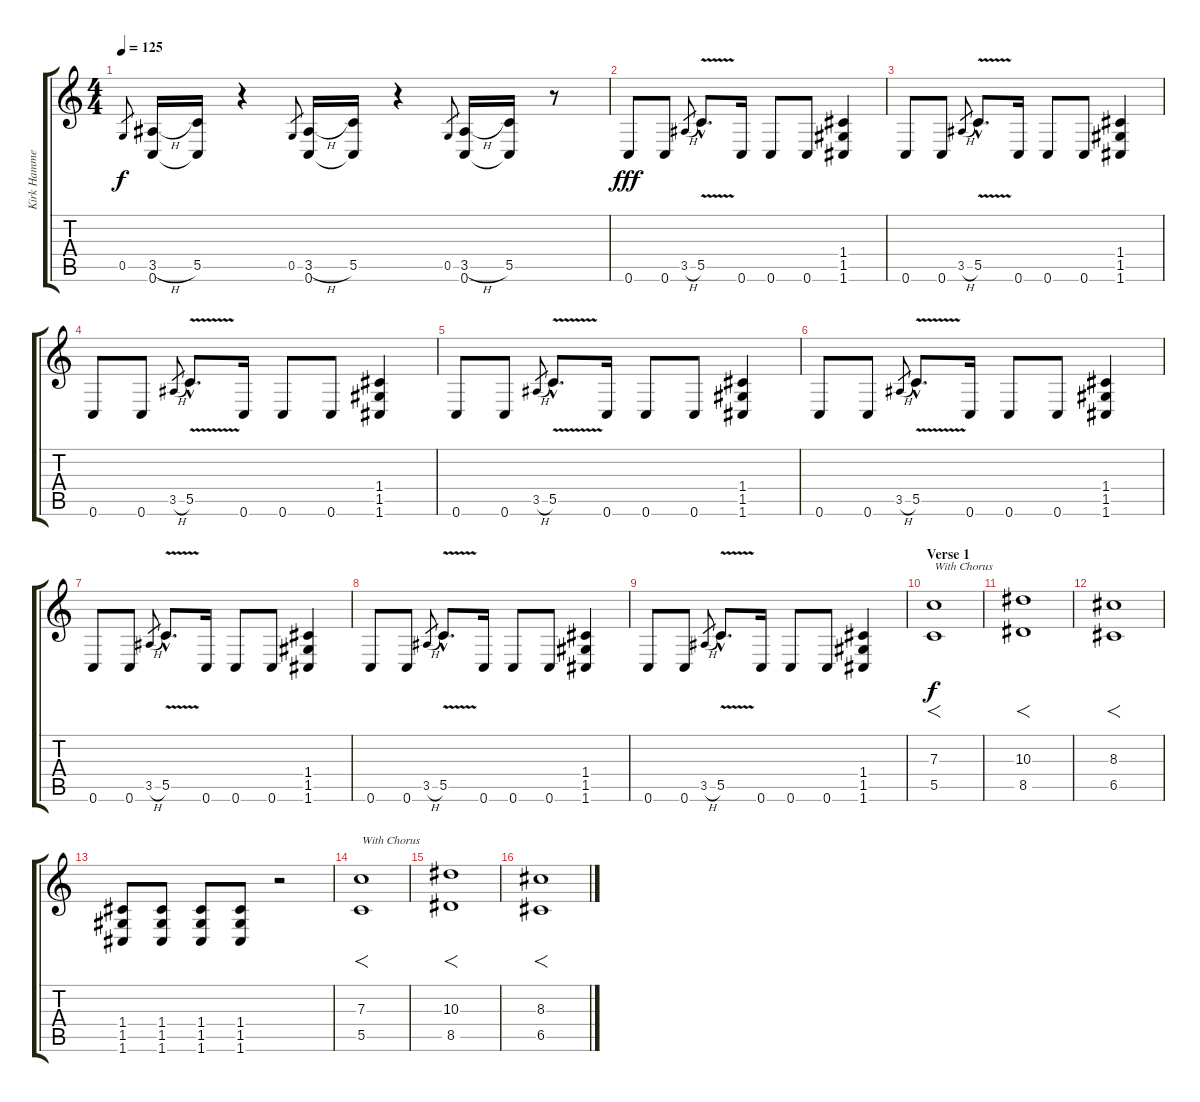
\track ("Kirk Hammet" "Kirk Hamme") {instrument distortionguitar}
\staff {score tabs}
\tuning (D4 A3 F3 C3 G2 C2) {hide}
\ts (4 4)
\tempo 125
\clef g2
\ks c
0.5.8{gr dy f} (3.5{h} 0.6).16 (5.5 0.6{t}).16 r.4 0.5.8{gr} (3.5{h} 0.6).16 (5.5 0.6{t}).16 r.4 0.5.8{gr} (3.5{h} 0.6).16 (5.5 0.6{t}).16 r.8 |
0.6.8{dy fff} 0.6.8 3.5{h}.8{gr} 5.5{v hac}.8{d} 0.6.16 0.6.8 0.6.8 (1.4 1.5 1.6).4 |
0.6.8 0.6.8 3.5{h}.8{gr} 5.5{v hac}.8{d} 0.6.16 0.6.8 0.6.8 (1.4 1.5 1.6).4 |
0.6.8 0.6.8 3.5{h}.8{gr} 5.5{v hac}.8{d} 0.6.16 0.6.8 0.6.8 (1.4 1.5 1.6).4 |
0.6.8 0.6.8 3.5{h}.8{gr} 5.5{v hac}.8{d} 0.6.16 0.6.8 0.6.8 (1.4 1.5 1.6).4 |
0.6.8 0.6.8 3.5{h}.8{gr} 5.5{v hac}.8{d} 0.6.16 0.6.8 0.6.8 (1.4 1.5 1.6).4 |
0.6.8 0.6.8 3.5{h}.8{gr} 5.5{v hac}.8{d} 0.6.16 0.6.8 0.6.8 (1.4 1.5 1.6).4 |
0.6.8 0.6.8 3.5{h}.8{gr} 5.5{v hac}.8{d} 0.6.16 0.6.8 0.6.8 (1.4 1.5 1.6).4 |
0.6.8 0.6.8 3.5{h}.8{gr} 5.5{v hac}.8{d} 0.6.16 0.6.8 0.6.8 (1.4 1.5 1.6).4 |
\section ("" "Verse 1")
(7.3 5.5).1{f txt "With Chorus" dy f} |
(10.3 8.5).1{f} |
(8.3 6.5).1{f} |
(1.4 1.5 1.6).8 (1.4 1.5 1.6).8 (1.4 1.5 1.6).8 (1.4 1.5 1.6).8 r.2 |
(7.3 5.5).1{f txt "With Chorus"} |
(10.3 8.5).1{f} |
(8.3 6.5).1{f}
